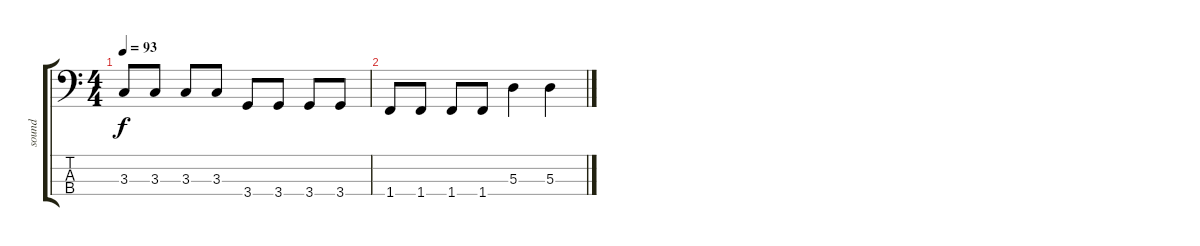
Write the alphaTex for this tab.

\track ("sound" "sound") {instrument electricguitarclean}
\staff {score tabs}
\tuning (G2 D2 A1 E1) {hide}
\ts (4 4)
\tempo 93
\clef f4
\ks c
3.3.8{dy f} 3.3.8 3.3.8 3.3.8 3.4.8 3.4.8 3.4.8 3.4.8 |
1.4.8 1.4.8 1.4.8 1.4.8 5.3.4 5.3.4
